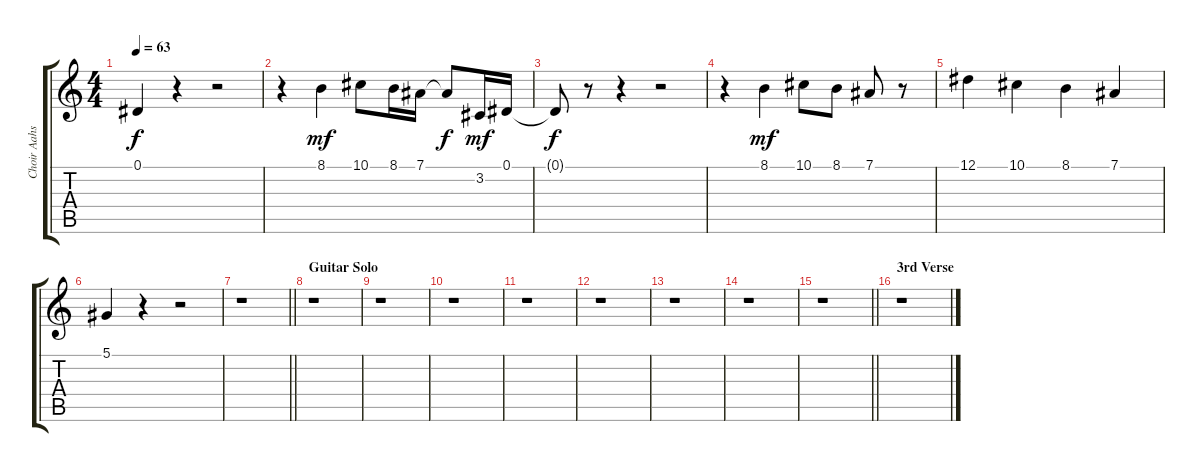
\track ("Choir Aahs (Duff_Izzy)" "Choir Aahs") {instrument choiraahs}
\staff {score tabs}
\tuning (Eb4 Bb3 Gb3 Db3 Ab2 Eb2) {hide}
\ts (4 4)
\tempo 63
\clef g2
\ks c
0.1{t}.4{dy f} r.4 r.2 |
r.4 8.1.4{dy mf} 10.1.8 8.1.16 7.1.16 7.1{t}.8{dy f} 3.2.16{dy mf} 0.1.16 |
0.1{t}.8{dy f} r.8 r.4 r.2 |
r.4 8.1.4{dy mf} 10.1.8 8.1.8 7.1.8 r.8 |
12.1.4 10.1.4 8.1.4 7.1.4 |
5.1.4 r.4 r.2 |
\barLineRight lightlight
r.1 |
\section ("" "Guitar Solo")
r.1 |
r.1 |
r.1 |
r.1 |
r.1 |
r.1 |
r.1 |
\barLineRight lightlight
r.1 |
\section ("" "3rd Verse")
r.1
